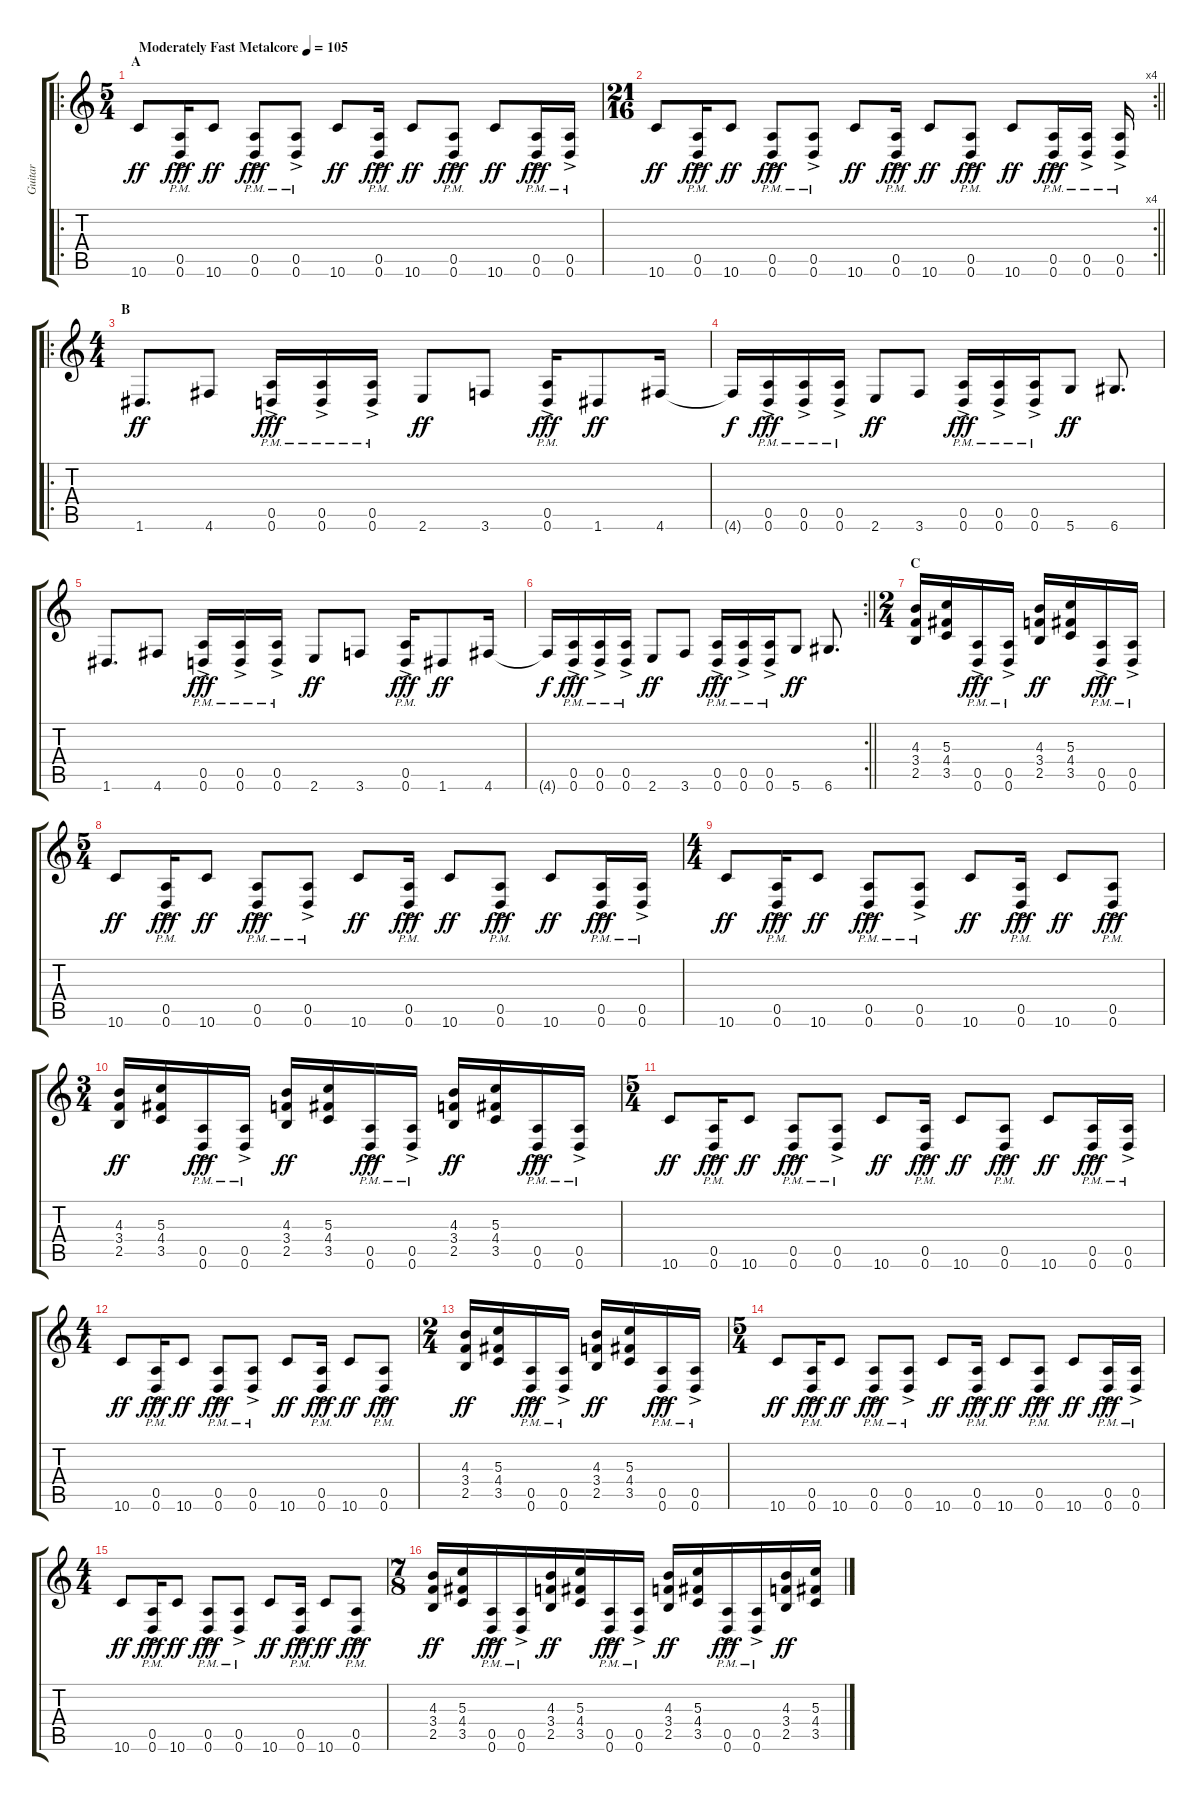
\track ("Guitar" "Guitar") {instrument distortionguitar}
\staff {score tabs}
\tuning (E4 B3 G3 D3 A2 D2) {hide}
\ro
\ts (5 4)
\section ("" "A")
\tempo (105 "Moderately Fast Metalcore")
\clef g2
\ks c
10.6.8{dy ff instrument distortionguitar} (0.5{ac pm} 0.6{ac pm}).16{dy fff} 10.6.8{dy ff} (0.5{ac pm} 0.6{ac pm}).8{dy fff} (0.5{ac pm} 0.6{ac pm}).8 10.6.8{dy ff} (0.5{ac pm} 0.6{ac pm}).16{dy fff} 10.6.8{dy ff} (0.5{ac pm} 0.6{ac pm}).8{dy fff} 10.6.8{dy ff} (0.5{ac pm} 0.6{ac pm}).16{dy fff} (0.5{ac pm} 0.6{ac pm}).16 |
\rc 4
\ts (21 16)
\barLineRight lightlight
10.6.8{dy ff} (0.5{ac pm} 0.6{ac pm}).16{dy fff} 10.6.8{dy ff} (0.5{ac pm} 0.6{ac pm}).8{dy fff} (0.5{ac pm} 0.6{ac pm}).8 10.6.8{dy ff} (0.5{ac pm} 0.6{ac pm}).16{dy fff} 10.6.8{dy ff} (0.5{ac pm} 0.6{ac pm}).8{dy fff} 10.6.8{dy ff} (0.5{ac pm} 0.6{ac pm}).16{dy fff} (0.5{ac pm} 0.6{ac pm}).16 (0.5{ac pm} 0.6{ac pm}).16 |
\ro
\ts (4 4)
\section ("" "B")
1.6.8{d dy ff} 4.6.8 (0.5{ac pm} 0.6{ac pm}).16{dy fff} (0.5{ac pm} 0.6{ac pm}).16 (0.5{ac pm} 0.6{ac pm}).16 2.6.8{dy ff} 3.6.8 (0.5{ac pm} 0.6{ac pm}).16{dy fff} 1.6.8{dy ff} 4.6.16 |
4.6{t}.16{dy f} (0.5{ac pm} 0.6{ac pm}).16{dy fff} (0.5{ac pm} 0.6{ac pm}).16 (0.5{ac pm} 0.6{ac pm}).16 2.6.8{dy ff} 3.6.8 (0.5{ac pm} 0.6{ac pm}).16{dy fff} (0.5{ac pm} 0.6{ac pm}).16 (0.5{ac pm} 0.6{ac pm}).16 5.6.8{dy ff} 6.6.8{d} |
1.6.8{d} 4.6.8 (0.5{ac pm} 0.6{ac pm}).16{dy fff} (0.5{ac pm} 0.6{ac pm}).16 (0.5{ac pm} 0.6{ac pm}).16 2.6.8{dy ff} 3.6.8 (0.5{ac pm} 0.6{ac pm}).16{dy fff} 1.6.8{dy ff} 4.6.16 |
\rc 2
\barLineRight lightlight
4.6{t}.16{dy f} (0.5{ac pm} 0.6{ac pm}).16{dy fff} (0.5{ac pm} 0.6{ac pm}).16 (0.5{ac pm} 0.6{ac pm}).16 2.6.8{dy ff} 3.6.8 (0.5{ac pm} 0.6{ac pm}).16{dy fff} (0.5{ac pm} 0.6{ac pm}).16 (0.5{ac pm} 0.6{ac pm}).16 5.6.8{dy ff} 6.6.8{d} |
\ts (2 4)
\section ("" "C")
(4.3 3.4 2.5).16 (5.3 4.4 3.5).16 (0.5{ac pm} 0.6{ac pm}).16{dy fff} (0.5{ac pm} 0.6{ac pm}).16 (4.3 3.4 2.5).16{dy ff} (5.3 4.4 3.5).16 (0.5{ac pm} 0.6{ac pm}).16{dy fff} (0.5{ac pm} 0.6{ac pm}).16 |
\ts (5 4)
10.6.8{dy ff} (0.5{ac pm} 0.6{ac pm}).16{dy fff} 10.6.8{dy ff} (0.5{ac pm} 0.6{ac pm}).8{dy fff} (0.5{ac pm} 0.6{ac pm}).8 10.6.8{dy ff} (0.5{ac pm} 0.6{ac pm}).16{dy fff} 10.6.8{dy ff} (0.5{ac pm} 0.6{ac pm}).8{dy fff} 10.6.8{dy ff} (0.5{ac pm} 0.6{ac pm}).16{dy fff} (0.5{ac pm} 0.6{ac pm}).16 |
\ts (4 4)
10.6.8{dy ff} (0.5{ac pm} 0.6{ac pm}).16{dy fff} 10.6.8{dy ff} (0.5{ac pm} 0.6{ac pm}).8{dy fff} (0.5{ac pm} 0.6{ac pm}).8 10.6.8{dy ff} (0.5{ac pm} 0.6{ac pm}).16{dy fff} 10.6.8{dy ff} (0.5{ac pm} 0.6{ac pm}).8{dy fff} |
\ts (3 4)
(4.3 3.4 2.5).16{dy ff} (5.3 4.4 3.5).16 (0.5{ac pm} 0.6{ac pm}).16{dy fff} (0.5{ac pm} 0.6{ac pm}).16 (4.3 3.4 2.5).16{dy ff} (5.3 4.4 3.5).16 (0.5{ac pm} 0.6{ac pm}).16{dy fff} (0.5{ac pm} 0.6{ac pm}).16 (4.3 3.4 2.5).16{dy ff} (5.3 4.4 3.5).16 (0.5{ac pm} 0.6{ac pm}).16{dy fff} (0.5{ac pm} 0.6{ac pm}).16 |
\ts (5 4)
10.6.8{dy ff} (0.5{ac pm} 0.6{ac pm}).16{dy fff} 10.6.8{dy ff} (0.5{ac pm} 0.6{ac pm}).8{dy fff} (0.5{ac pm} 0.6{ac pm}).8 10.6.8{dy ff} (0.5{ac pm} 0.6{ac pm}).16{dy fff} 10.6.8{dy ff} (0.5{ac pm} 0.6{ac pm}).8{dy fff} 10.6.8{dy ff} (0.5{ac pm} 0.6{ac pm}).16{dy fff} (0.5{ac pm} 0.6{ac pm}).16 |
\ts (4 4)
10.6.8{dy ff} (0.5{ac pm} 0.6{ac pm}).16{dy fff} 10.6.8{dy ff} (0.5{ac pm} 0.6{ac pm}).8{dy fff} (0.5{ac pm} 0.6{ac pm}).8 10.6.8{dy ff} (0.5{ac pm} 0.6{ac pm}).16{dy fff} 10.6.8{dy ff} (0.5{ac pm} 0.6{ac pm}).8{dy fff} |
\ts (2 4)
(4.3 3.4 2.5).16{dy ff} (5.3 4.4 3.5).16 (0.5{ac pm} 0.6{ac pm}).16{dy fff} (0.5{ac pm} 0.6{ac pm}).16 (4.3 3.4 2.5).16{dy ff} (5.3 4.4 3.5).16 (0.5{ac pm} 0.6{ac pm}).16{dy fff} (0.5{ac pm} 0.6{ac pm}).16 |
\ts (5 4)
10.6.8{dy ff} (0.5{ac pm} 0.6{ac pm}).16{dy fff} 10.6.8{dy ff} (0.5{ac pm} 0.6{ac pm}).8{dy fff} (0.5{ac pm} 0.6{ac pm}).8 10.6.8{dy ff} (0.5{ac pm} 0.6{ac pm}).16{dy fff} 10.6.8{dy ff} (0.5{ac pm} 0.6{ac pm}).8{dy fff} 10.6.8{dy ff} (0.5{ac pm} 0.6{ac pm}).16{dy fff} (0.5{ac pm} 0.6{ac pm}).16 |
\ts (4 4)
10.6.8{dy ff} (0.5{ac pm} 0.6{ac pm}).16{dy fff} 10.6.8{dy ff} (0.5{ac pm} 0.6{ac pm}).8{dy fff} (0.5{ac pm} 0.6{ac pm}).8 10.6.8{dy ff} (0.5{ac pm} 0.6{ac pm}).16{dy fff} 10.6.8{dy ff} (0.5{ac pm} 0.6{ac pm}).8{dy fff} |
\ts (7 8)
(4.3 3.4 2.5).16{dy ff} (5.3 4.4 3.5).16 (0.5{ac pm} 0.6{ac pm}).16{dy fff} (0.5{ac pm} 0.6{ac pm}).16 (4.3 3.4 2.5).16{dy ff} (5.3 4.4 3.5).16 (0.5{ac pm} 0.6{ac pm}).16{dy fff} (0.5{ac pm} 0.6{ac pm}).16 (4.3 3.4 2.5).16{dy ff} (5.3 4.4 3.5).16 (0.5{ac pm} 0.6{ac pm}).16{dy fff} (0.5{ac pm} 0.6{ac pm}).16 (4.3 3.4 2.5).16{dy ff} (5.3 4.4 3.5).16
